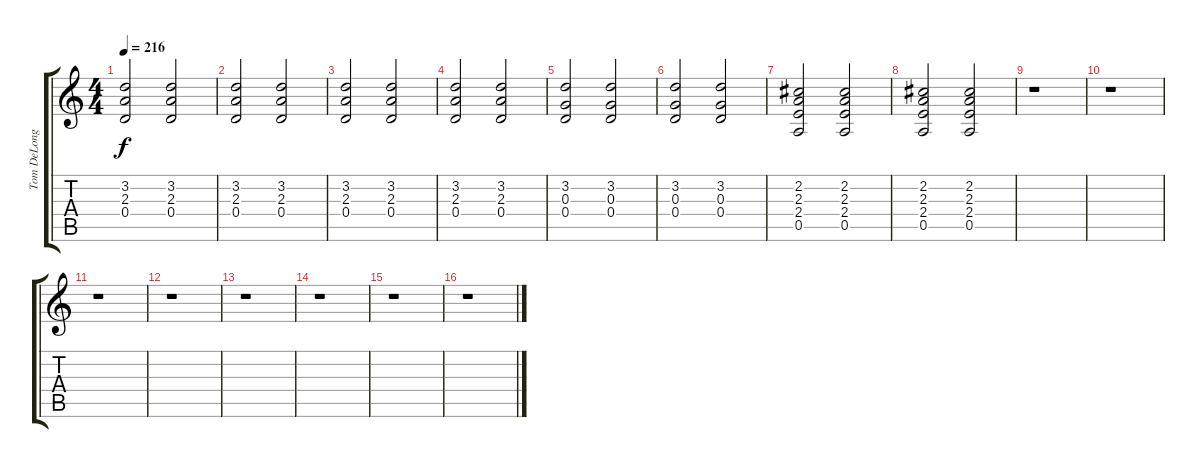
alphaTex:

\track ("Tom DeLonge (Clean Guitar)" "Tom DeLong") {instrument electricguitarclean}
\staff {score tabs}
\tuning (E4 B3 G3 D3 A2 E2) {hide}
\ts (4 4)
\tempo 216
\clef g2
\ks c
(3.2 2.3 0.4).2{dy f} (3.2 2.3 0.4).2 |
(3.2 2.3 0.4).2 (3.2 2.3 0.4).2 |
(3.2 2.3 0.4).2 (3.2 2.3 0.4).2 |
(3.2 2.3 0.4).2 (3.2 2.3 0.4).2 |
(3.2 0.3 0.4).2 (3.2 0.3 0.4).2 |
(3.2 0.3 0.4).2 (3.2 0.3 0.4).2 |
(2.2 2.3 2.4 0.5).2 (2.2 2.3 2.4 0.5).2 |
(2.2 2.3 2.4 0.5).2 (2.2 2.3 2.4 0.5).2 |
r.1 |
r.1 |
r.1 |
r.1 |
r.1 |
r.1 |
r.1 |
r.1
